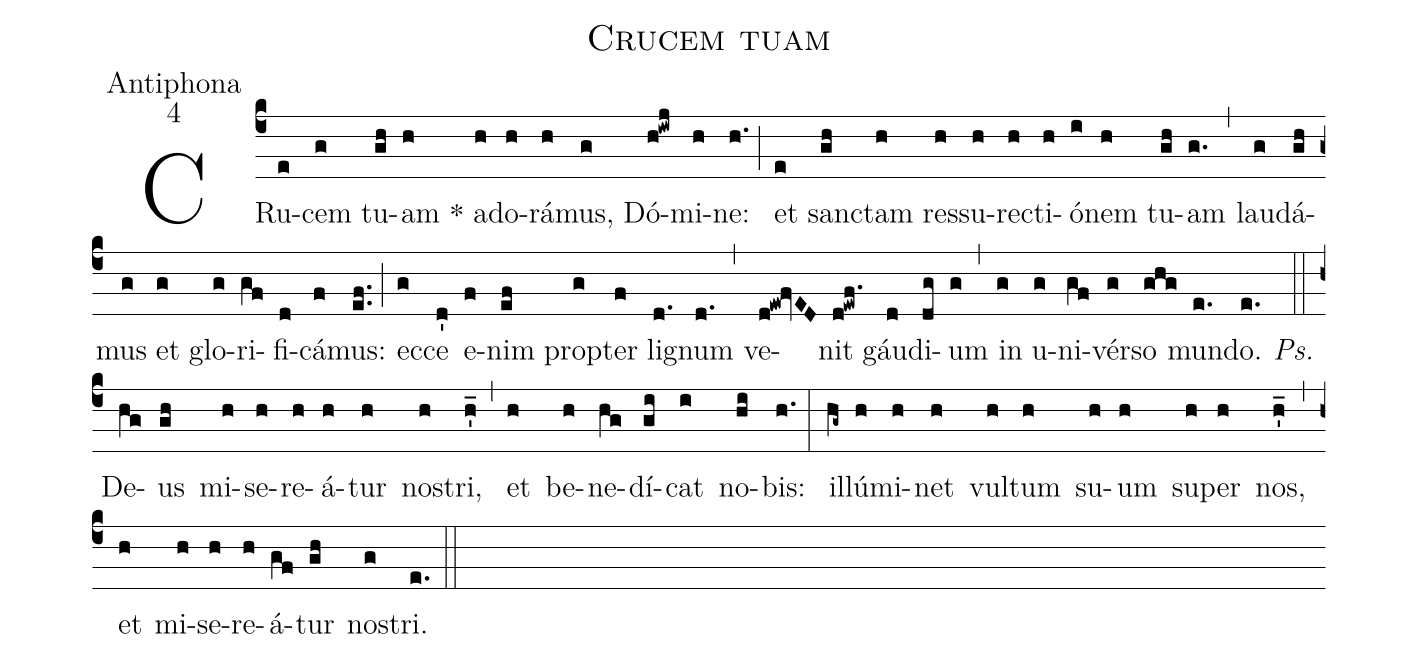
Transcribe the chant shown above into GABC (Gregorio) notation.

name:Crucem tuam;
office-part:Antiphona;
mode:4;
%%
(c4) CRu(e)cem(g) tu(gh)am(h) * ad(h)o(h)rá(h)mus,(g) Dó(h!iwj)mi(h)ne:(h.) (;) et(e) sanc(gh)tam(h) res(h)su(h)rec(h)ti(h)ó(i)nem(h) tu(gh)am(g.) (,) lau(g)dá(gh)mus(g) et(g) glo(g)ri(gf)fi(d)cá(f)mus:(ef..) (;) ec(g)ce(d') e(f)nim(ef) prop(g)ter(f) li(d.)gnum(d.) (,) ve(d!ew!fvED)nit(d!ewf.) gáu(d)di(dg)um(g) (,) in(g) u(g)ni(gf)vér(g)so(ghg) mun(e.)do.(e.) <i>Ps.</i>(::) De(hg)us(gh) mi(h)se(h)re(h)á(h)tur(h) no(h)stri,(h_') (,) et(h) be(h)ne(hg)dí(gi)cat(i) no(hi)bis:(h.) (:) il(hg~)lú(h)mi(h)net(h) vul(h)tum(h) su(h)um(h) su(h)per(h) nos,(h_') (,) et(h) mi(h)se(h)re(h)á(gf)tur(gh) no(g)stri.(e.) (::)
